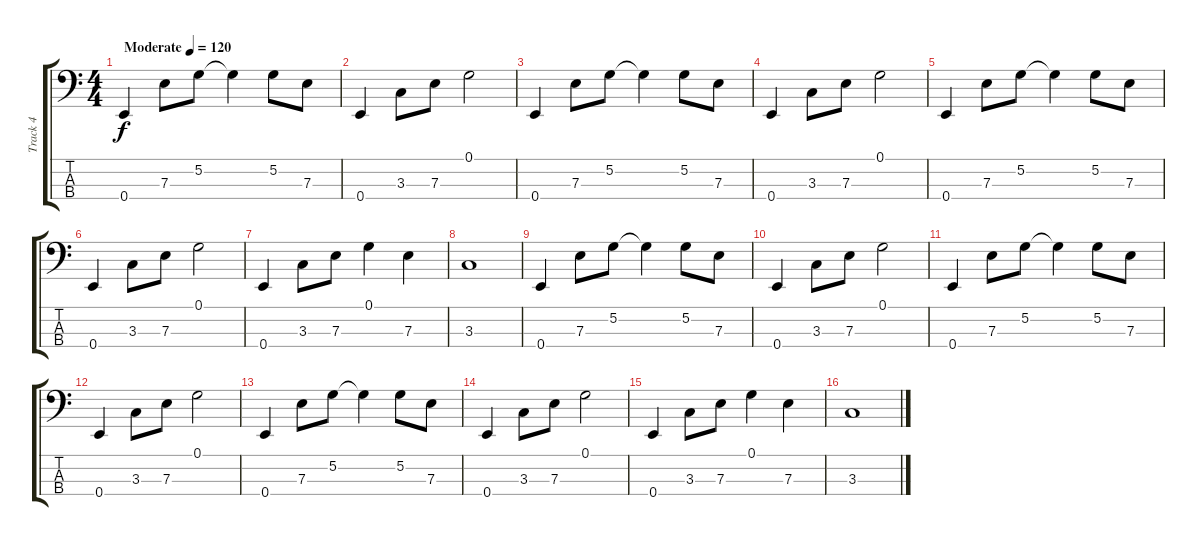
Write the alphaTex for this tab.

\track ("Track 4" "Track 4") {instrument electricbassfinger}
\staff {score tabs}
\tuning (G2 D2 A1 E1) {hide}
\ts (4 4)
\tempo (120 "Moderate")
\clef f4
\ks c
0.4.4{dy f instrument electricbassfinger} 7.3.8 5.2.8 5.2{t}.4 5.2.8 7.3.8 |
0.4.4 3.3.8 7.3.8 0.1.2 |
0.4.4 7.3.8 5.2.8 5.2{t}.4 5.2.8 7.3.8 |
0.4.4 3.3.8 7.3.8 0.1.2 |
0.4.4 7.3.8 5.2.8 5.2{t}.4 5.2.8 7.3.8 |
0.4.4 3.3.8 7.3.8 0.1.2 |
0.4.4 3.3.8 7.3.8 0.1.4 7.3.4 |
3.3.1 |
0.4.4 7.3.8 5.2.8 5.2{t}.4 5.2.8 7.3.8 |
0.4.4 3.3.8 7.3.8 0.1.2 |
0.4.4 7.3.8 5.2.8 5.2{t}.4 5.2.8 7.3.8 |
0.4.4 3.3.8 7.3.8 0.1.2 |
0.4.4 7.3.8 5.2.8 5.2{t}.4 5.2.8 7.3.8 |
0.4.4 3.3.8 7.3.8 0.1.2 |
0.4.4 3.3.8 7.3.8 0.1.4 7.3.4 |
3.3.1
